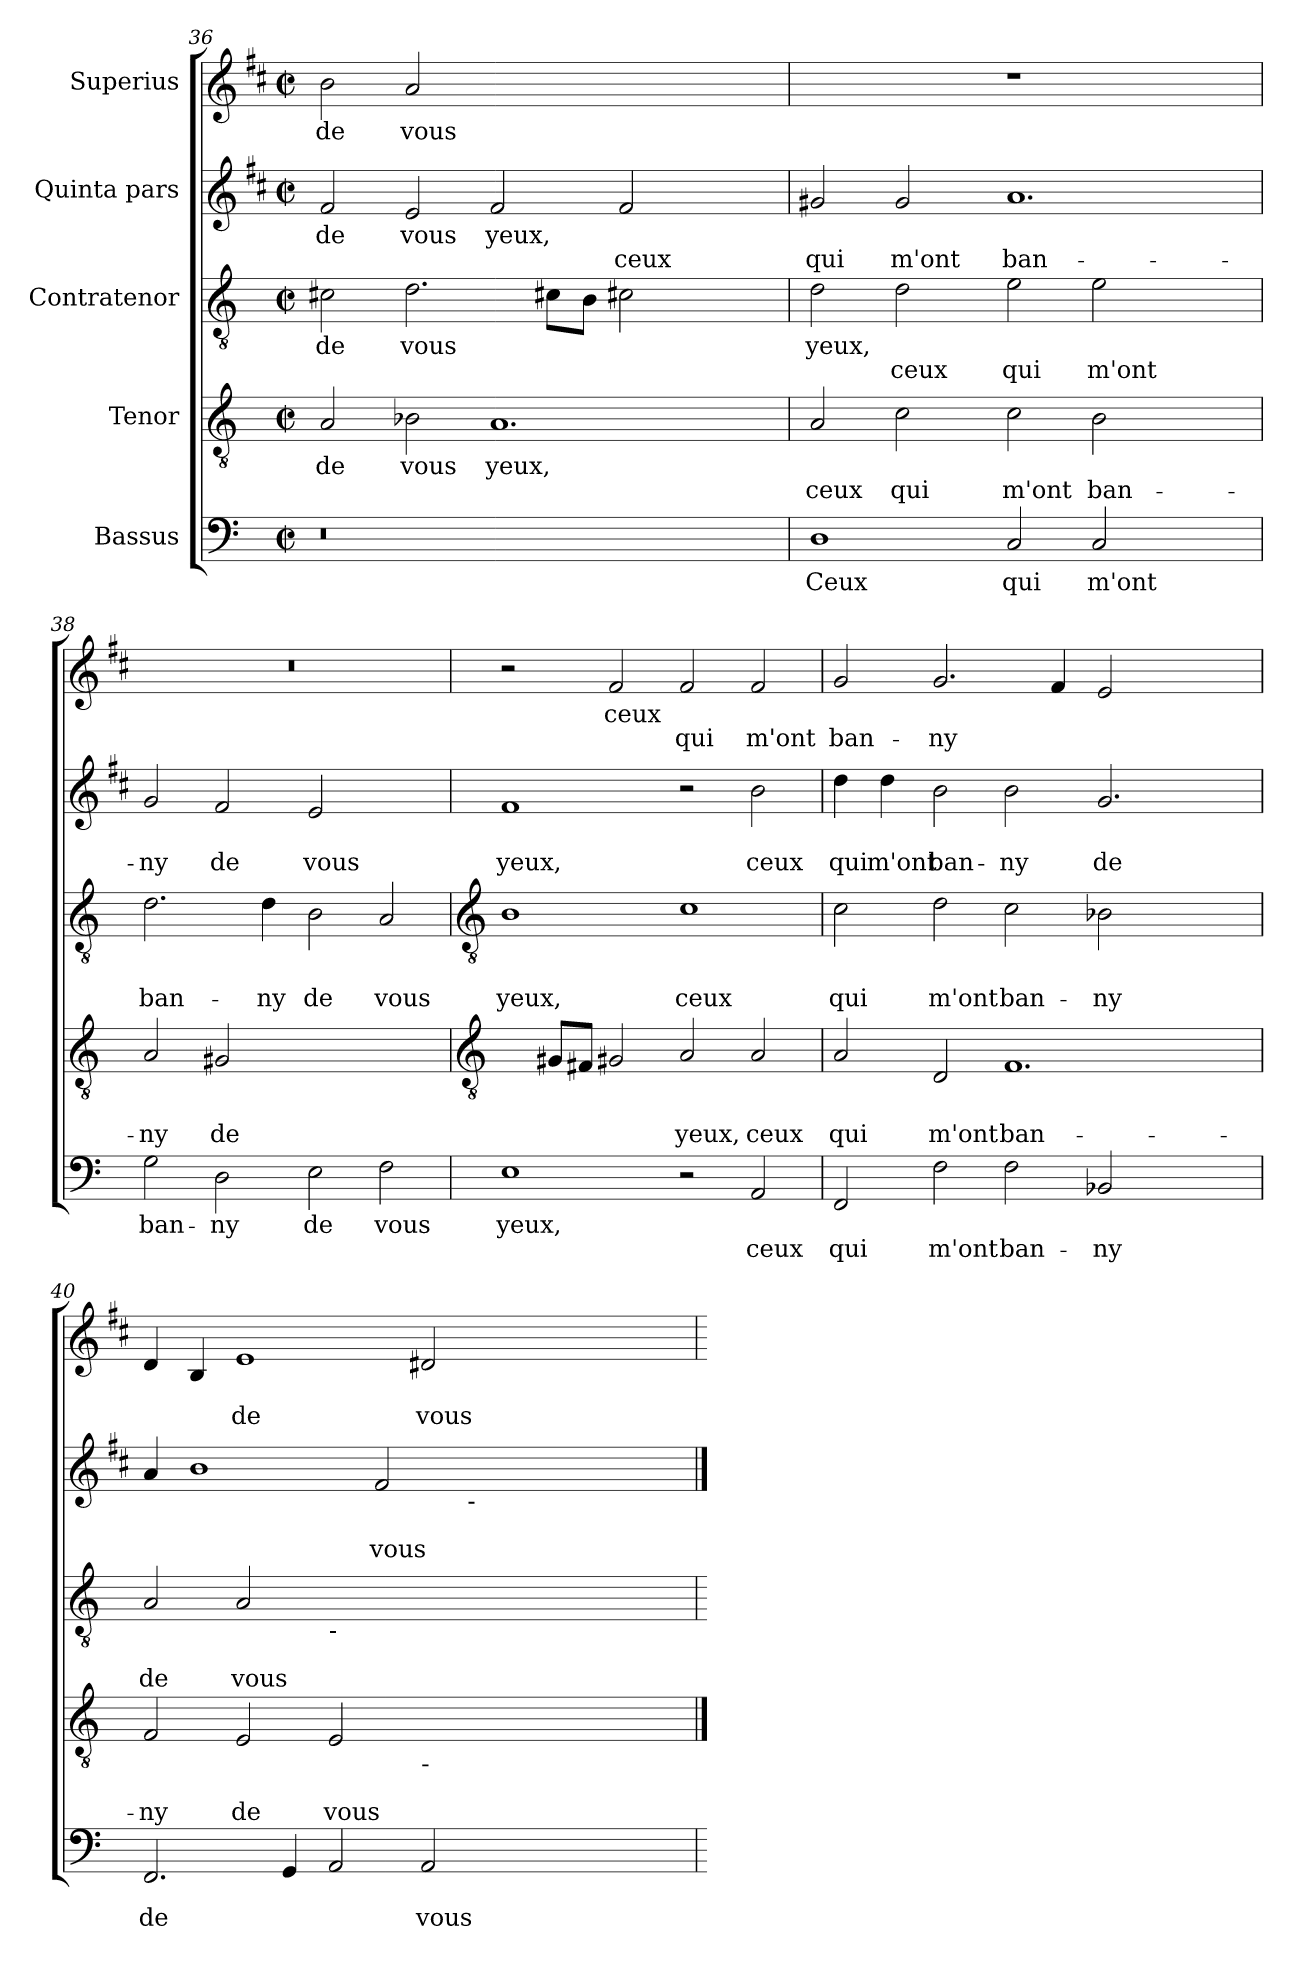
**kern	**text	**text	**kern	**text	**text	**kern	**text	**text	**kern	**text	**text	**kern	**text	**text
*part5	*part5	*part5	*part4	*part4	*part4	*part3	*part3	*part3	*part2	*part2	*part2	*part1	*part1	*part1
*staff5	*staff5	*staff5	*staff4	*staff4	*staff4	*staff3	*staff3	*staff3	*staff2	*staff2	*staff2	*staff1	*staff1	*staff1
*I"Bassus	*	*	*I"Tenor	*	*	*I"Contratenor	*	*	*I"Quinta pars	*	*	*I"Superius	*	*
*clefF4	*	*	*clefGv2	*	*	*clefGv2	*	*	*clefG2	*	*	*clefG2	*	*
*	*	*	*	*	*	*	*	*	*ITrd1c2	*	*	*ITrd1c2	*	*
*k[]	*	*	*k[]	*	*	*k[]	*	*	*k[]	*	*	*k[]	*	*
*C:	*	*	*C:	*	*	*C:	*	*	*C:	*	*	*C:	*	*
*M4/2	*	*	*M4/2	*	*	*M4/2	*	*	*M4/2	*	*	*M4/2	*	*
*met(c|)	*	*	*met(c|)	*	*	*met(c|)	*	*	*met(c|)	*	*	*met(c|)	*	*
=36	=36	=36	=36	=36	=36	=36	=36	=36	=36	=36	=36	=36	=36	=36
!	!	!	!	!LO:LY:b	!	!	!LO:LY:b	!	!	!LO:LY:b	!	!	!LO:LY:b	!
0r	.	.	2A	de	.	2c#X	de	.	2e	de	.	2a	de	.
!	!	!	!	!LO:LY:b	!	!	!LO:LY:b	!	!	!LO:LY:b	!	!	!LO:LY:b	!
.	.	.	2B-X	vous	.	2.d	vous	.	2d	vous	.	2g	vous	.
!	!	!	!	!LO:LY:b	!	!	!	!	!	!LO:LY:b	!	!	!LO:LY:b	!
.	.	.	1.A	yeux,	.	.	.	.	2e	yeux,	.	[1ayy	yeux,	.
.	.	.	.	.	.	8c#XL	.	.	.	.	.	.	.	.
.	.	.	.	.	.	8BJ	.	.	.	.	.	.	.	.
!	!	!	!	!	!	!	!	!	!	!	!LO:LY:b	!	!	!
.	.	.	.	.	.	2c#X	.	.	2e	.	ceux	.	.	.
2ryy	.	.	.	.	.	2ryy	.	.	2ryy	.	.	2ryy	.	.
=37	=37	=37	=37	=37	=37	=37	=37	=37	=37	=37	=37	=37	=37	=37
!	!LO:LY:b	!	!	!	!LO:LY:b	!	!LO:LY:b	!	!	!	!LO:LY:b	!	!	!
1D	Ceux	.	2A	.	ceux	2d	yeux,	.	2f#X	.	qui	2.ayy_	.	.
!	!	!	!	!	!LO:LY:b	!	!	!LO:LY:b	!	!	!LO:LY:b	!	!	!
.	.	.	2c	.	qui	2d	.	ceux	2f#	.	m'ont	.	.	.
.	.	.	.	.	.	.	.	.	.	.	.	4ayy]	.	.
!	!LO:LY:b	!	!	!	!LO:LY:b	!	!	!LO:LY:b	!	!	!LO:LY:b	!	!	!
2C	qui	.	2c	.	m'ont	2e	.	qui	1.g	.	ban-	1r	.	.
!	!LO:LY:b	!	!	!	!LO:LY:b	!	!	!LO:LY:b	!	!	!	!	!	!
2C	m'ont	.	2B	.	ban-	2e	.	m'ont	.	.	.	.	.	.
2ryy	.	.	2ryy	.	.	2ryy	.	.	.	.	.	2ryy	.	.
=38	=38	=38	=38	=38	=38	=38	=38	=38	=38	=38	=38	=38	=38	=38
!	!LO:LY:b	!	!	!	!LO:LY:b	!	!	!LO:LY:b	!	!	!LO:LY:b	!	!	!
2G	ban-	.	2A	.	-ny	2.d	.	ban-	2f	.	-ny	0r	.	.
!	!LO:LY:b	!	!	!	!LO:LY:b	!	!	!	!	!	!LO:LY:b	!	!	!
2D	-ny	.	2G#X	.	de	.	.	.	2e	.	de	.	.	.
!	!	!	!	!	!	!	!	!LO:LY:b	!	!	!	!	!	!
.	.	.	.	.	.	4d	.	-ny	.	.	.	.	.	.
!	!LO:LY:b	!	!	!	!LO:LY:b	!	!	!LO:LY:b	!	!	!LO:LY:b	!	!	!
2E	de	.	[2Ayy	.	vous	2B	.	de	2d	.	vous	.	.	.
!	!LO:LY:b	!	!	!	!	!	!	!LO:LY:b	!	!	!	!	!	!
2F	vous	.	2ryy	.	.	2A	.	vous	2ryy	.	.	.	.	.
!!LO:LB:g=z
=39	=39	=39	=39	=39	=39	=39	=39	=39	=39	=39	=39	=39	=39	=39
*	*	*	*clefGv2	*	*	*clefGv2	*	*	*	*	*	*	*	*
!	!LO:LY:b	!	!	!	!	!	!	!LO:LY:b	!	!	!LO:LY:b	!	!	!
1E	yeux,	.	4Ayy]	.	.	1B	.	yeux,	1e	.	yeux,	2r	.	.
.	.	.	8G#XL	.	.	.	.	.	.	.	.	.	.	.
.	.	.	8F#J	.	.	.	.	.	.	.	.	.	.	.
!	!	!	!	!	!	!	!	!	!	!	!	!	!LO:LY:b	!
.	.	.	2G#X	.	.	.	.	.	.	.	.	2e	ceux	.
!	!	!	!	!	!LO:LY:b	!	!	!LO:LY:b	!	!	!	!	!	!LO:LY:b
2r	.	.	2A	.	yeux,	1c	.	ceux	2r	.	.	2e	.	qui
!	!	!LO:LY:b	!	!	!LO:LY:b	!	!	!	!	!	!LO:LY:b	!	!	!LO:LY:b
2AA	.	ceux	2A	.	ceux	.	.	.	2a	.	ceux	2e	.	m'ont
=40	=40	=40	=40	=40	=40	=40	=40	=40	=40	=40	=40	=40	=40	=40
!	!	!LO:LY:b	!	!	!LO:LY:b	!	!	!LO:LY:b	!	!	!LO:LY:b	!	!	!LO:LY:b
2FF	.	qui	2A	.	qui	2c	.	qui	4cc	.	qui	2f	.	ban-
!	!	!	!	!	!	!	!	!	!	!	!LO:LY:b	!	!	!
.	.	.	.	.	.	.	.	.	4cc	.	m'ont	.	.	.
!	!	!LO:LY:b	!	!	!LO:LY:b	!	!	!LO:LY:b	!	!	!LO:LY:b	!	!	!LO:LY:b
2F	.	m'ont	2D	.	m'ont	2d	.	m'ont	2a	.	ban-	2.f	.	-ny
!	!	!LO:LY:b	!	!	!LO:LY:b	!	!	!LO:LY:b	!	!	!LO:LY:b	!	!	!
2F	.	ban-	1.F	.	ban-	2c	.	ban-	2a	.	-ny	.	.	.
.	.	.	.	.	.	.	.	.	.	.	.	4e	.	.
!	!	!LO:LY:b	!	!	!	!	!	!LO:LY:b	!	!	!LO:LY:b	!	!	!
2BB-X	.	-ny	.	.	.	2B-X	.	-ny	2.f	.	de	2d	.	.
2ryy	.	.	.	.	.	2ryy	.	.	.	.	.	2ryy	.	.
.	.	.	.	.	.	.	.	.	4ryy	.	.	.	.	.
=40A	=40A	=40A	=40A	=40A	=40A	=40A	=40A	=40A	=40A	=40A	=40A	=40A	=40A	=40A
!	!	!LO:LY:b	!	!	!LO:LY:b	!	!	!LO:LY:b	!	!	!	!	!	!
2.FF	.	de	2F	.	-ny	2A	.	de	4g	.	.	4c	.	.
.	.	.	.	.	.	.	.	.	1a	.	.	4A	.	.
!	!	!	!	!	!LO:LY:b	!	!	!LO:LY:b	!	!	!	!	!	!LO:LY:b
.	.	.	2E	.	de	2A	.	vous	.	.	.	1d	.	de
4GG	.	.	.	.	.	.	.	.	.	.	.	.	.	.
!	!	!	!	!	!	!LO:TX:b:t=-	!	!	!	!	!	!	!	!
!	!	!	!	!	!LO:LY:b	!	!	!LO:LY:b	!	!	!	!	!	!
2AA	.	.	2E	.	vous	[1Ayy	.	yeux,	.	.	.	.	.	.
!	!	!	!	!	!	!	!	!	!	!	!LO:LY:b	!	!	!
.	.	.	.	.	.	.	.	.	2e	.	vous	.	.	.
!	!	!	!LO:TX:b:t=-	!	!	!	!	!	!	!	!	!	!	!
!	!	!LO:LY:b	!	!	!LO:LY:b	!	!	!	!	!	!	!	!	!LO:LY:b
2AA	.	vous	0Dyy	.	yeux,	.	.	.	.	.	.	2c#X	.	vous
!	!	!	!	!	!	!	!	!	!LO:TX:b:t=-	!	!	!	!	!
!	!	!	!	!	!	!	!	!	!	!	!LO:LY:b	!	!	!
.	.	.	.	.	.	.	.	.	0f#Xyy	.	yeux,	.	.	.
1..ryy	.	.	.	.	.	1..ryy	.	.	.	.	.	1..ryy	.	.
.	.	.	4ryy	.	.	.	.	.	.	.	.	.	.	.
=	=	=	==	=	=	=	=	=	==	=	=	=	=	=
*-	*-	*-	*-	*-	*-	*-	*-	*-	*-	*-	*-	*-	*-	*-
